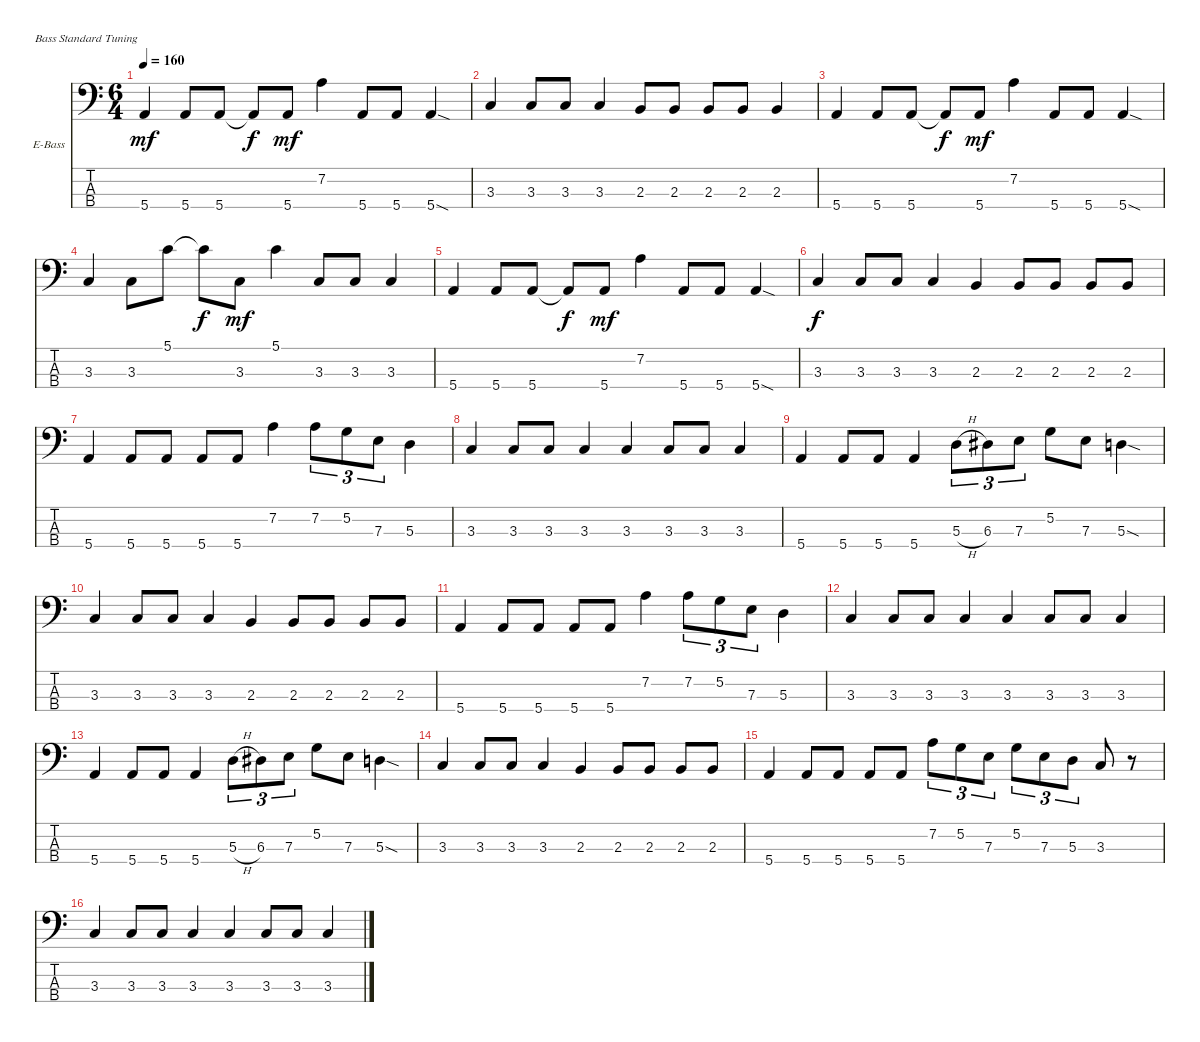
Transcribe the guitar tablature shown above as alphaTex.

\defaultSystemsLayout 4
\bracketExtendMode nobrackets
\firstSystemTrackNameOrientation horizontal
\otherSystemsTrackNameOrientation horizontal
\track ("Jeff Ament" "E-Bass") {instrument electricbassfinger}
\staff {score tabs}
\tuning (G2 D2 A1 E1)
\ts (6 4)
\tempo 160
\clef f4
\ks c
5.4.4{dy mf} 5.4.8 5.4.8 5.4{t}.8{dy f} 5.4.8{dy mf} 7.2.4 5.4.8 5.4.8 5.4{sod}.4 |
3.3.4 3.3.8 3.3.8 3.3.4 2.3.8 2.3.8 2.3.8 2.3.8 2.3.4 |
5.4.4 5.4.8 5.4.8 5.4{t}.8{dy f} 5.4.8{dy mf} 7.2.4 5.4.8 5.4.8 5.4{sod}.4 |
3.3.4 3.3.8 5.1.8 5.1{t}.8{dy f} 3.3.8{dy mf} 5.1.4 3.3.8 3.3.8 3.3.4 |
5.4.4 5.4.8 5.4.8 5.4{t}.8{dy f} 5.4.8{dy mf} 7.2.4 5.4.8 5.4.8 5.4{sod}.4 |
3.3.4{dy f} 3.3.8 3.3.8 3.3.4 2.3.4 2.3.8 2.3.8 2.3.8 2.3.8 |
5.4.4 5.4.8 5.4.8 5.4.8 5.4.8 7.2.4 7.2.8{tu (3 2)} 5.2.8{tu (3 2)} 7.3.8{tu (3 2)} 5.3.4 |
3.3.4 3.3.8 3.3.8 3.3.4 3.3.4 3.3.8 3.3.8 3.3.4 |
5.4.4 5.4.8 5.4.8 5.4.4 5.3{h}.8{tu (3 2)} 6.3.8{tu (3 2)} 7.3.8{tu (3 2)} 5.2.8 7.3.8 5.3{sod}.4 |
3.3.4 3.3.8 3.3.8 3.3.4 2.3.4 2.3.8 2.3.8 2.3.8 2.3.8 |
5.4.4 5.4.8 5.4.8 5.4.8 5.4.8 7.2.4 7.2.8{tu (3 2)} 5.2.8{tu (3 2)} 7.3.8{tu (3 2)} 5.3.4 |
3.3.4 3.3.8 3.3.8 3.3.4 3.3.4 3.3.8 3.3.8 3.3.4 |
5.4.4 5.4.8 5.4.8 5.4.4 5.3{h}.8{tu (3 2)} 6.3.8{tu (3 2)} 7.3.8{tu (3 2)} 5.2.8 7.3.8 5.3{sod}.4 |
3.3.4 3.3.8 3.3.8 3.3.4 2.3.4 2.3.8 2.3.8 2.3.8 2.3.8 |
5.4.4 5.4.8 5.4.8 5.4.8 5.4.8 7.2.8{tu (3 2)} 5.2.8{tu (3 2)} 7.3.8{tu (3 2)} 5.2.8{tu (3 2)} 7.3.8{tu (3 2)} 5.3.8{tu (3 2)} 3.3.8 r.8 |
3.3.4 3.3.8 3.3.8 3.3.4 3.3.4 3.3.8 3.3.8 3.3.4
